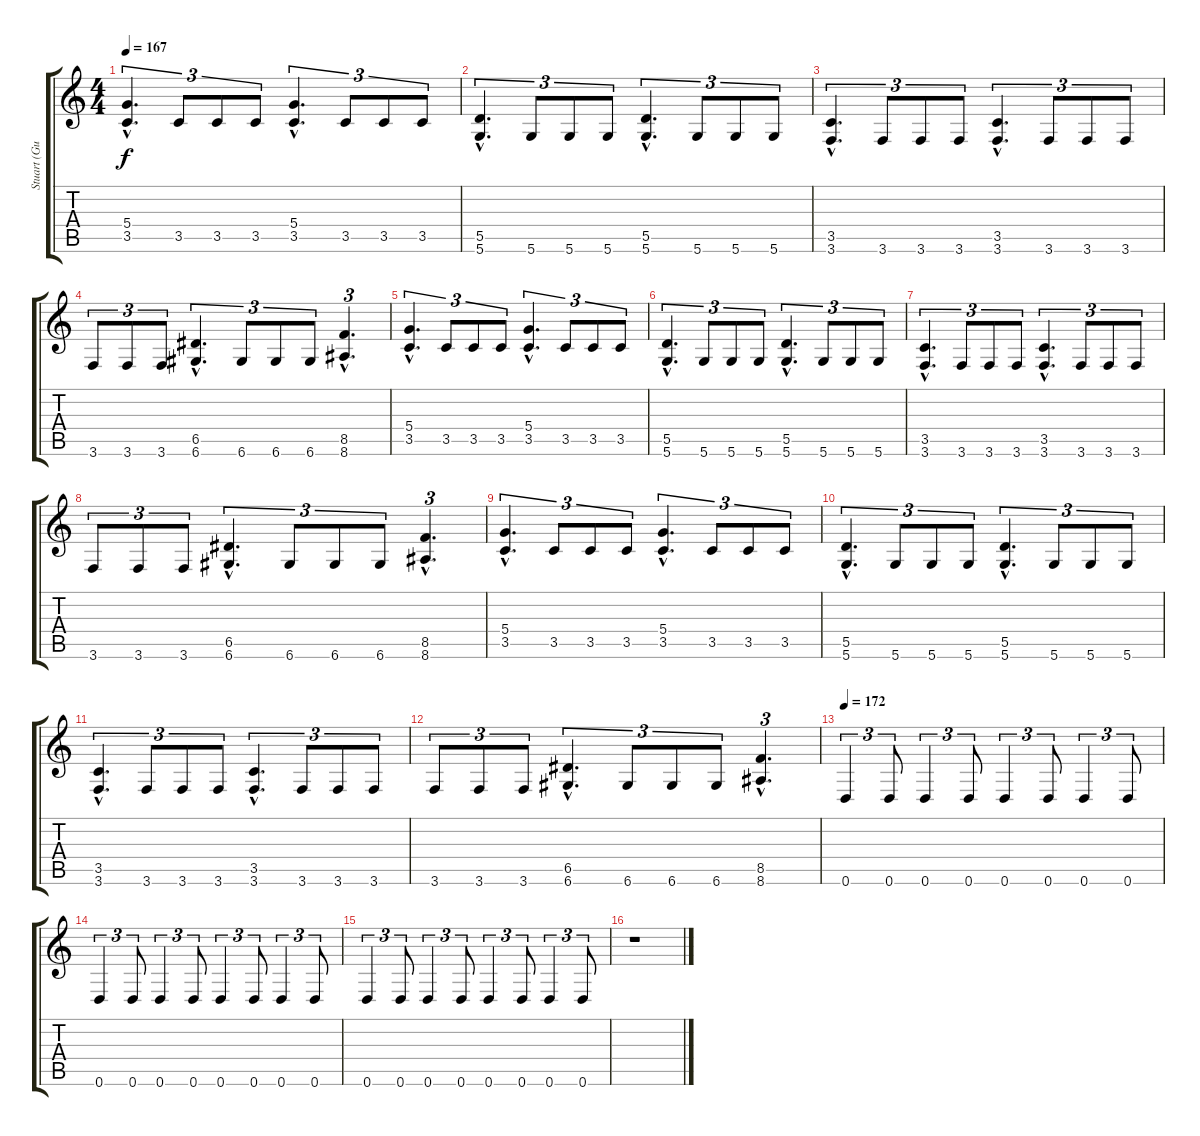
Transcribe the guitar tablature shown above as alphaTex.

\track ("Stuart (Guitar)" "Stuart (Gu") {instrument distortionguitar}
\staff {score tabs}
\tuning (E4 B3 G3 D3 A2 D2) {hide}
\ts (4 4)
\tempo 167
\clef g2
\ks c
(5.4{hac} 3.5{hac}).4{d tu (3 2) dy f} 3.5.8{tu (3 2)} 3.5.8{tu (3 2)} 3.5.8{tu (3 2)} (5.4{hac} 3.5{hac}).4{d tu (3 2)} 3.5.8{tu (3 2)} 3.5.8{tu (3 2)} 3.5.8{tu (3 2)} |
(5.5{hac} 5.6{hac}).4{d tu (3 2)} 5.6.8{tu (3 2)} 5.6.8{tu (3 2)} 5.6.8{tu (3 2)} (5.5{hac} 5.6{hac}).4{d tu (3 2)} 5.6.8{tu (3 2)} 5.6.8{tu (3 2)} 5.6.8{tu (3 2)} |
(3.5{hac} 3.6{hac}).4{d tu (3 2)} 3.6.8{tu (3 2)} 3.6.8{tu (3 2)} 3.6.8{tu (3 2)} (3.5{hac} 3.6{hac}).4{d tu (3 2)} 3.6.8{tu (3 2)} 3.6.8{tu (3 2)} 3.6.8{tu (3 2)} |
3.6.8{tu (3 2)} 3.6.8{tu (3 2)} 3.6.8{tu (3 2)} (6.5{hac} 6.6{hac}).4{d tu (3 2)} 6.6.8{tu (3 2)} 6.6.8{tu (3 2)} 6.6.8{tu (3 2)} (8.5{hac} 8.6{hac}).4{d tu (3 2)} |
(5.4{hac} 3.5{hac}).4{d tu (3 2)} 3.5.8{tu (3 2)} 3.5.8{tu (3 2)} 3.5.8{tu (3 2)} (5.4{hac} 3.5{hac}).4{d tu (3 2)} 3.5.8{tu (3 2)} 3.5.8{tu (3 2)} 3.5.8{tu (3 2)} |
(5.5{hac} 5.6{hac}).4{d tu (3 2)} 5.6.8{tu (3 2)} 5.6.8{tu (3 2)} 5.6.8{tu (3 2)} (5.5{hac} 5.6{hac}).4{d tu (3 2)} 5.6.8{tu (3 2)} 5.6.8{tu (3 2)} 5.6.8{tu (3 2)} |
(3.5{hac} 3.6{hac}).4{d tu (3 2)} 3.6.8{tu (3 2)} 3.6.8{tu (3 2)} 3.6.8{tu (3 2)} (3.5{hac} 3.6{hac}).4{d tu (3 2)} 3.6.8{tu (3 2)} 3.6.8{tu (3 2)} 3.6.8{tu (3 2)} |
3.6.8{tu (3 2)} 3.6.8{tu (3 2)} 3.6.8{tu (3 2)} (6.5{hac} 6.6{hac}).4{d tu (3 2)} 6.6.8{tu (3 2)} 6.6.8{tu (3 2)} 6.6.8{tu (3 2)} (8.5{hac} 8.6{hac}).4{d tu (3 2)} |
(5.4{hac} 3.5{hac}).4{d tu (3 2)} 3.5.8{tu (3 2)} 3.5.8{tu (3 2)} 3.5.8{tu (3 2)} (5.4{hac} 3.5{hac}).4{d tu (3 2)} 3.5.8{tu (3 2)} 3.5.8{tu (3 2)} 3.5.8{tu (3 2)} |
(5.5{hac} 5.6{hac}).4{d tu (3 2)} 5.6.8{tu (3 2)} 5.6.8{tu (3 2)} 5.6.8{tu (3 2)} (5.5{hac} 5.6{hac}).4{d tu (3 2)} 5.6.8{tu (3 2)} 5.6.8{tu (3 2)} 5.6.8{tu (3 2)} |
(3.5{hac} 3.6{hac}).4{d tu (3 2)} 3.6.8{tu (3 2)} 3.6.8{tu (3 2)} 3.6.8{tu (3 2)} (3.5{hac} 3.6{hac}).4{d tu (3 2)} 3.6.8{tu (3 2)} 3.6.8{tu (3 2)} 3.6.8{tu (3 2)} |
3.6.8{tu (3 2)} 3.6.8{tu (3 2)} 3.6.8{tu (3 2)} (6.5{hac} 6.6{hac}).4{d tu (3 2)} 6.6.8{tu (3 2)} 6.6.8{tu (3 2)} 6.6.8{tu (3 2)} (8.5{hac} 8.6{hac}).4{d tu (3 2)} |
\tempo 172
0.6.4{tu (3 2)} 0.6.8{tu (3 2)} 0.6.4{tu (3 2)} 0.6.8{tu (3 2)} 0.6.4{tu (3 2)} 0.6.8{tu (3 2)} 0.6.4{tu (3 2)} 0.6.8{tu (3 2)} |
0.6.4{tu (3 2)} 0.6.8{tu (3 2)} 0.6.4{tu (3 2)} 0.6.8{tu (3 2)} 0.6.4{tu (3 2)} 0.6.8{tu (3 2)} 0.6.4{tu (3 2)} 0.6.8{tu (3 2)} |
0.6.4{tu (3 2)} 0.6.8{tu (3 2)} 0.6.4{tu (3 2)} 0.6.8{tu (3 2)} 0.6.4{tu (3 2)} 0.6.8{tu (3 2)} 0.6.4{tu (3 2)} 0.6.8{tu (3 2)} |
r.1
